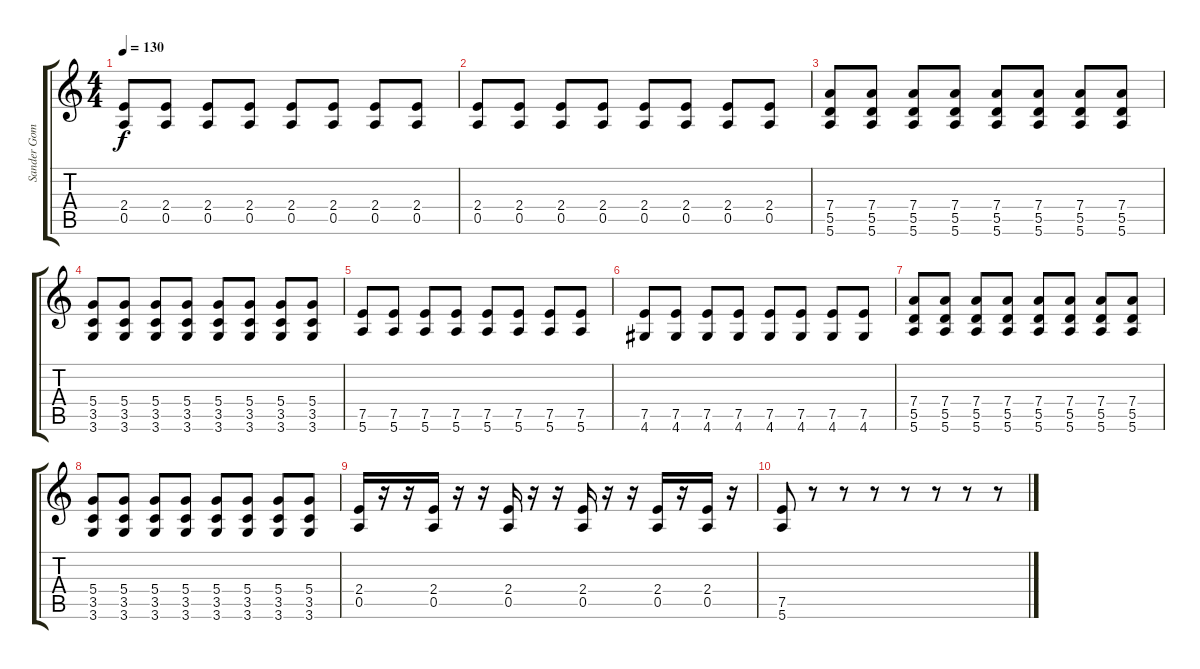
\track ("Sander Gommans" "Sander Gom") {instrument distortionguitar}
\staff {score tabs}
\tuning (E4 B3 G3 D3 A2 E2) {hide}
\ts (4 4)
\tempo 130
\clef g2
\ks c
(2.4 0.5).8{dy f} (2.4 0.5).8 (2.4 0.5).8 (2.4 0.5).8 (2.4 0.5).8 (2.4 0.5).8 (2.4 0.5).8 (2.4 0.5).8 |
(2.4 0.5).8 (2.4 0.5).8 (2.4 0.5).8 (2.4 0.5).8 (2.4 0.5).8 (2.4 0.5).8 (2.4 0.5).8 (2.4 0.5).8 |
(7.4 5.5 5.6).8 (7.4 5.5 5.6).8 (7.4 5.5 5.6).8 (7.4 5.5 5.6).8 (7.4 5.5 5.6).8 (7.4 5.5 5.6).8 (7.4 5.5 5.6).8 (7.4 5.5 5.6).8 |
(5.4 3.5 3.6).8 (5.4 3.5 3.6).8 (5.4 3.5 3.6).8 (5.4 3.5 3.6).8 (5.4 3.5 3.6).8 (5.4 3.5 3.6).8 (5.4 3.5 3.6).8 (5.4 3.5 3.6).8 |
(7.5 5.6).8 (7.5 5.6).8 (7.5 5.6).8 (7.5 5.6).8 (7.5 5.6).8 (7.5 5.6).8 (7.5 5.6).8 (7.5 5.6).8 |
(7.5 4.6).8 (7.5 4.6).8 (7.5 4.6).8 (7.5 4.6).8 (7.5 4.6).8 (7.5 4.6).8 (7.5 4.6).8 (7.5 4.6).8 |
(7.4 5.5 5.6).8 (7.4 5.5 5.6).8 (7.4 5.5 5.6).8 (7.4 5.5 5.6).8 (7.4 5.5 5.6).8 (7.4 5.5 5.6).8 (7.4 5.5 5.6).8 (7.4 5.5 5.6).8 |
(5.4 3.5 3.6).8 (5.4 3.5 3.6).8 (5.4 3.5 3.6).8 (5.4 3.5 3.6).8 (5.4 3.5 3.6).8 (5.4 3.5 3.6).8 (5.4 3.5 3.6).8 (5.4 3.5 3.6).8 |
(2.4 0.5).16 r.16 r.16 (2.4 0.5).16 r.16 r.16 (2.4 0.5).16 r.16 r.16 (2.4 0.5).16 r.16 r.16 (2.4 0.5).16 r.16 (2.4 0.5).16 r.16 |
(7.5 5.6).8 r.8 r.8 r.8 r.8 r.8 r.8 r.8
